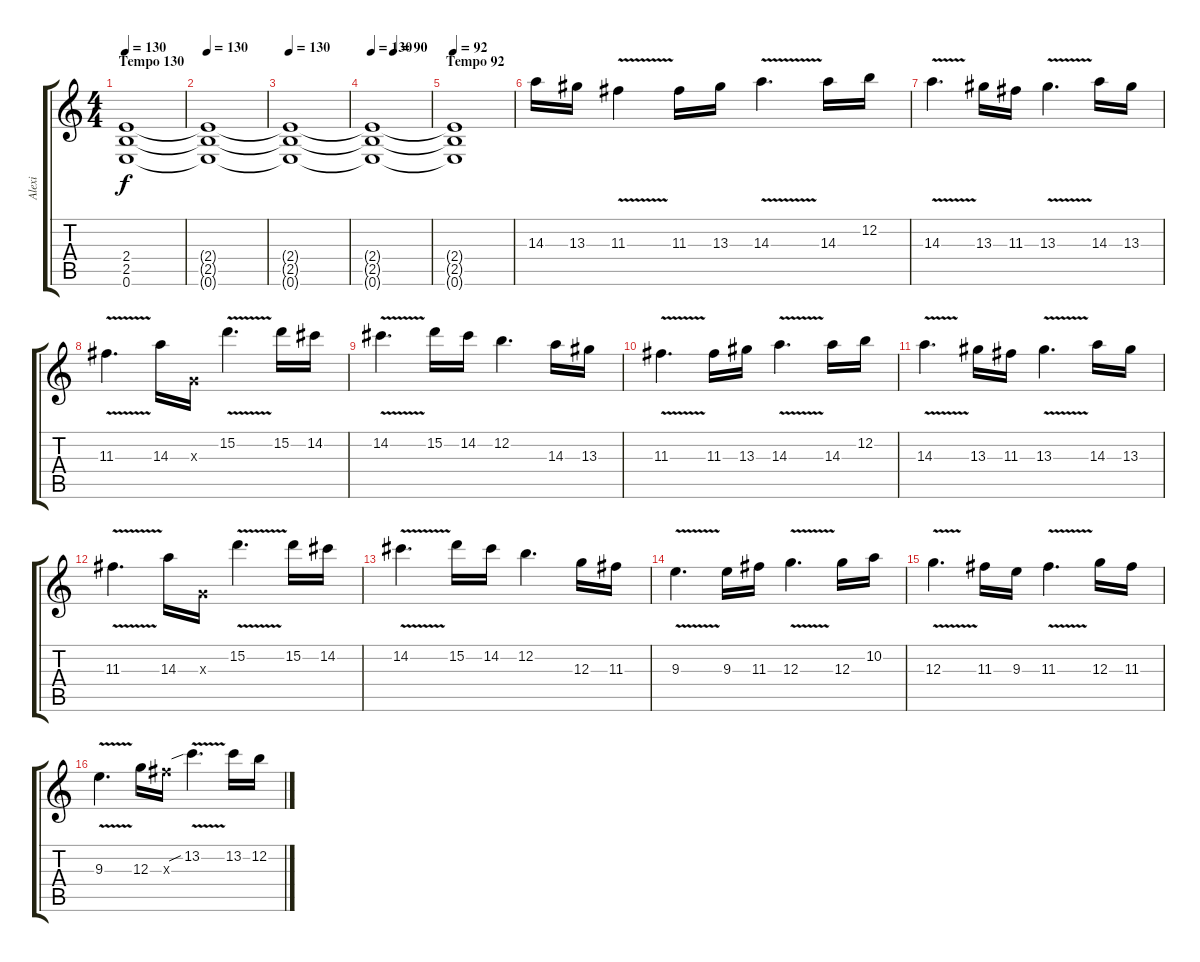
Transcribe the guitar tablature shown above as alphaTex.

\track ("Alexi" "Alexi") {instrument distortionguitar}
\staff {score tabs}
\tuning (E4 B3 G3 D3 A2 E2) {hide}
\ts (4 4)
\section ("" "Tempo 130")
\tempo 130
\clef g2
\ks c
(2.4 2.5 0.6).1{dy f} |
\tempo 130
(2.4{t} 2.5{t} 0.6{t}).1 |
\tempo 130
(2.4{t} 2.5{t} 0.6{t}).1 |
\tempo (90 0.375)
\tempo 130
(2.4{t} 2.5{t} 0.6{t}).1 |
\section ("" "Tempo 92")
\tempo 92
(2.4{t} 2.5{t} 0.6{t}).1 |
14.3.16 13.3.16 11.3{v}.4 11.3.16 13.3.16 14.3{v}.4{d} 14.3.16 12.2.16 |
14.3{v}.4{d} 13.3.16 11.3.16 13.3{v}.4{d} 14.3.16 13.3.16 |
11.3{v}.4{d} 14.3.16 0.3{x}.16 15.2{v}.4{d} 15.2.16 14.2.16 |
14.2{v}.4{d} 15.2.16 14.2.16 12.2.4{d} 14.3.16 13.3.16 |
11.3{v}.4{d} 11.3.16 13.3.16 14.3{v}.4{d} 14.3.16 12.2.16 |
14.3{v}.4{d} 13.3.16 11.3.16 13.3{v}.4{d} 14.3.16 13.3.16 |
11.3{v}.4{d} 14.3.16 0.3{x}.16 15.2{v}.4{d} 15.2.16 14.2.16 |
14.2{v}.4{d} 15.2.16 14.2.16 12.2.4{d} 12.3.16 11.3.16 |
9.3{v}.4{d} 9.3.16 11.3.16 12.3{v}.4{d} 12.3.16 10.2.16 |
12.3{v}.4{d} 11.3.16 9.3.16 11.3{v}.4{d} 12.3.16 11.3.16 |
9.3{v}.4{d} 12.3.16 11.3{x}.16 13.2{v sib}.4{d} 13.2.16 12.2.16
